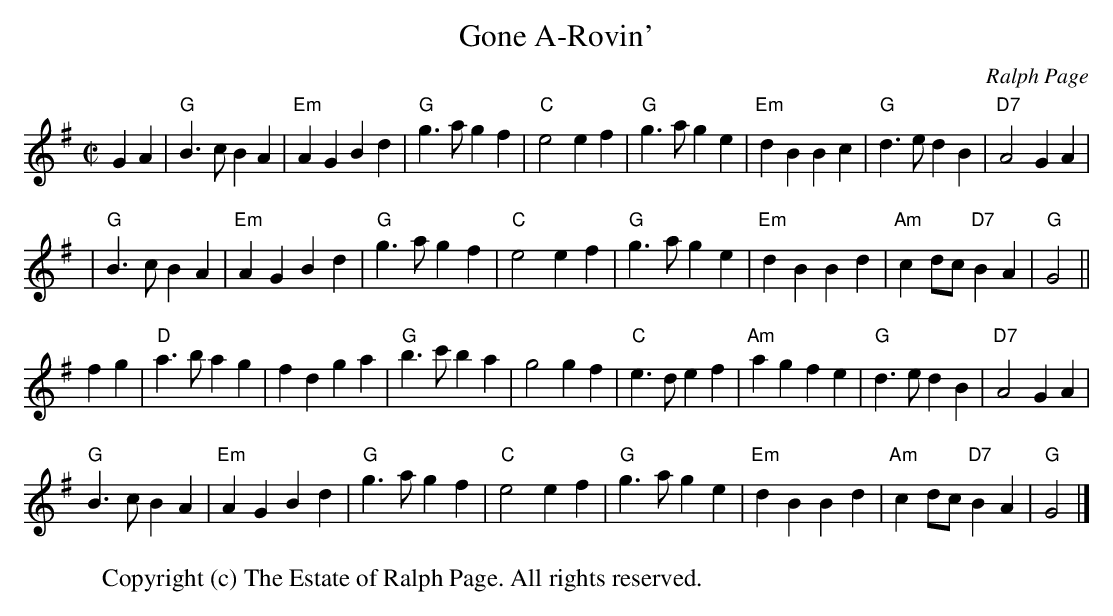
X:1
T: Gone A-Rovin'
O: Ralph Page
M: C|
L: 1/8
K: G
 G2A2|"G"B3cB2A2|"Em"A2G2B2d2|"G"g3ag2f2 |"C"e4e2f2 |"G"g3ag2e2|"Em"d2B2B2c2|"G"d3ed2B2|"D7"A4G2A2|
|"G"B3cB2A2|"Em"A2G2B2d2 |"G"g3ag2f2 |"C"e4e2f2 |"G"g3ag2e2 |"Em"d2B2B2d2|"Am"c2dc"D7"B2A2|"G"G4||
f2g2|"D"a3ba2g2 | f2d2g2a2|"G"b3c'b2a2| g4g2f2 |"C"e3de2f2|"Am"a2g2f2e2|"G"d3ed2B2 |"D7"A4G2A2|
"G"B3cB2A2|"Em"A2G2B2d2|"G"g3ag2f2|"C"e4e2f2|"G"g3ag2e2|"Em"d2B2B2d2|"Am"c2dc"D7"B2A2|"G"G4|]
W:Copyright (c) The Estate of Ralph Page. All rights reserved.
